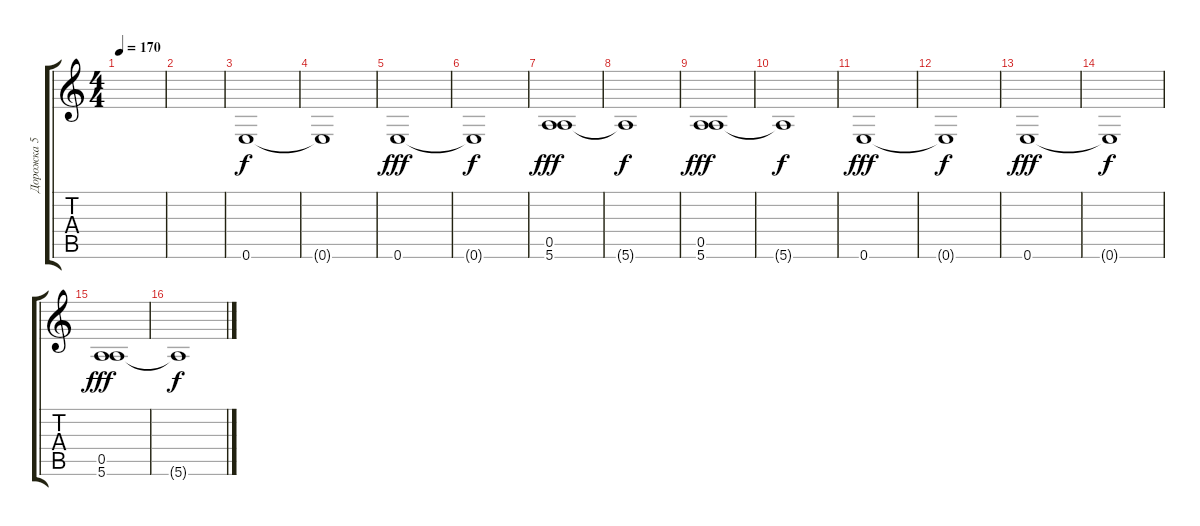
\track ("Дорожка 5" "Дорожка 5") {instrument distortionguitar}
\staff {score tabs}
\tuning (E4 B3 G3 D3 A2 E2) {hide}
\ts (4 4)
\tempo 170
\clef g2
\ks c
|
|
0.6.1 |
0.6{t}.1{dy f} |
0.6.1{dy fff} |
0.6{t}.1{dy f} |
(0.5 5.6).1{dy fff} |
5.6{t}.1{dy f} |
(0.5 5.6).1{dy fff} |
5.6{t}.1{dy f} |
0.6.1{dy fff} |
0.6{t}.1{dy f} |
0.6.1{dy fff} |
0.6{t}.1{dy f} |
(0.5 5.6).1{dy fff} |
5.6{t}.1{dy f}
